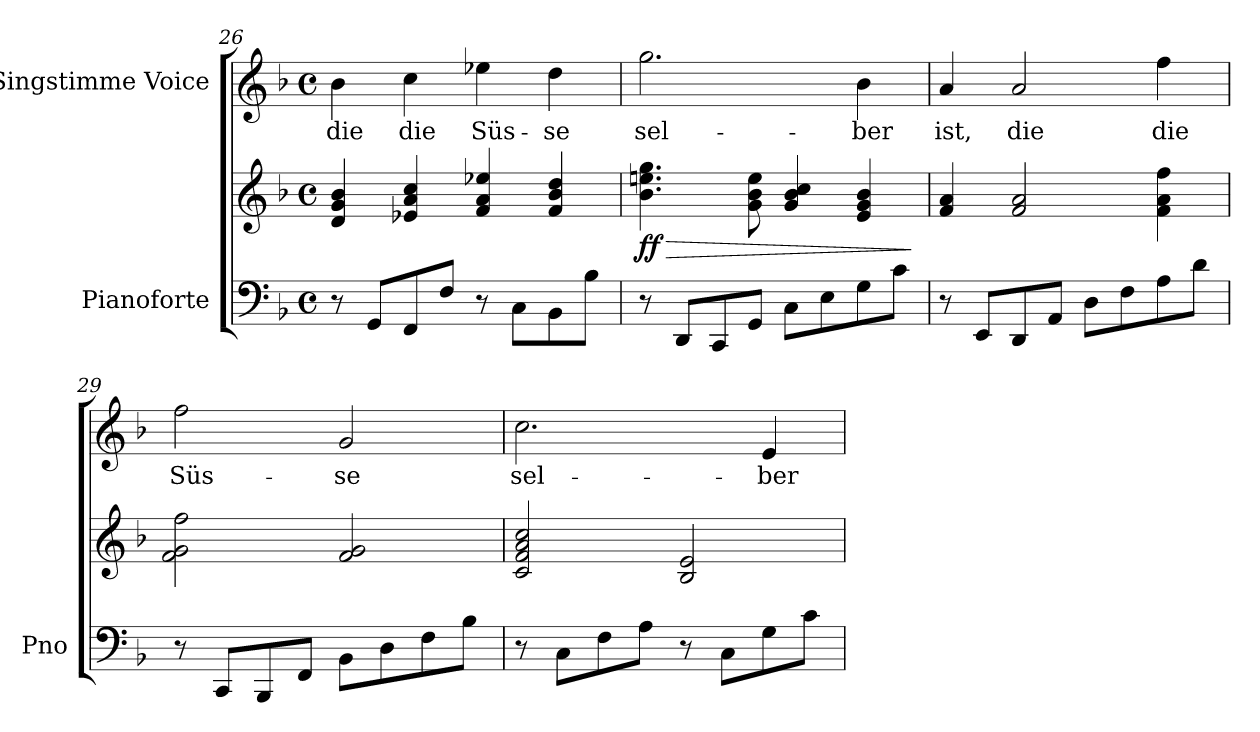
**kern	**kern	**dynam	**kern	**text
*part2	*part2	*part2	*part1	*part1
*staff3	*staff2	*staff2/3	*staff1	*staff1
*I"Pianoforte	*	*	*I"Singstimme Voice	*
*I'Pno	*	*	*	*
!!LO:LB:g=z
*clefF4	*clefG2	*	*clefG2	*
*k[b-]	*k[b-]	*	*k[b-]	*
*M4/4	*M4/4	*	*M4/4	*
*met(c)	*met(c)	*	*met(c)	*
=26	=26	=26	=26	=26
!	!	!	!	!LO:LY:b
8r	4d/ 4g/ 4b-/	.	4b-\	die
8GG/L	.	.	.	.
!	!	!	!	!LO:LY:b
8FF/	4e-X/ 4a/ 4cc/	.	4cc\	die
8F/J	.	.	.	.
!	!	!	!	!LO:LY:b
8r	4f/ 4a/ 4ee-X/	.	4ee-X\	Süs-
8C\L	.	.	.	.
!	!	!	!	!LO:LY:b
8BB-\	4f/ 4b-/ 4dd/	.	4dd\	-se
8B-\J	.	.	.	.
=27	=27	=27	=27	=27
!	!	!LO:HP:b	!	!LO:LY:b
!	!	!LO:DY:n=1:b	!	!
8r	4.b-\ 4.een\ 4.gg\	> ff	2.gg\	sel-
8DD/L	.	.	.	.
8CC/	.	.	.	.
8GG/J	8g\ 8b-\ 8ee\	.	.	.
8C\L	4g/ 4b-/ 4cc/	.	.	.
8E\	.	.	.	.
!	!	!	!	!LO:LY:b
8G\	4e/ 4g/ 4b-/	.	4b-\	-ber
8c\J	.	.	.	.
.	.	]	.	.
=28	=28	=28	=28	=28
!	!	!	!	!LO:LY:b
*	*^	*	*	*
8r	4f/ 4a/	8ryy	.	4a/	ist,
!	!	!	!LO:DY:b	!	!
!	!	!	!LO:DY:n=1:b	!	!
8EE/L	.	2..ryy	p other-dynamics	.	.
!	!	!	!	!	!LO:LY:b
8DD/	2f/ 2a/	.	.	2a/	die
8AA/J	.	.	.	.	.
8D\L	.	.	.	.	.
8F\	.	.	.	.	.
!	!	!	!	!	!LO:LY:b
8A\	4f\ 4a\ 4ff\	.	.	4ff\	die
8d\J	.	.	.	.	.
=29	=29	=29	=29	=29	=29
!	!	!	!	!	!LO:LY:b
*	*v	*v	*	*	*
8r	2f\ 2g\ 2ff\	.	2ff\	Süs-
8CC/L	.	.	.	.
8BBB-/	.	.	.	.
8FF/J	.	.	.	.
!	!	!	!	!LO:LY:b
8BB-\L	2f/ 2g/	.	2g/	-se
8D\	.	.	.	.
8F\	.	.	.	.
8B-\J	.	.	.	.
=30	=30	=30	=30	=30
!	!	!	!	!LO:LY:b
8r	2c/ 2f/ 2a/ 2cc/	.	2.cc\	sel-
8C\L	.	.	.	.
8F\	.	.	.	.
8A\J	.	.	.	.
8r	2B-/ 2e/	.	.	.
8C\L	.	.	.	.
!	!	!	!	!LO:LY:b
8G\	.	.	4e/	-ber
8c\J	.	.	.	.
=	=	=	=	=
*-	*-	*-	*-	*-
